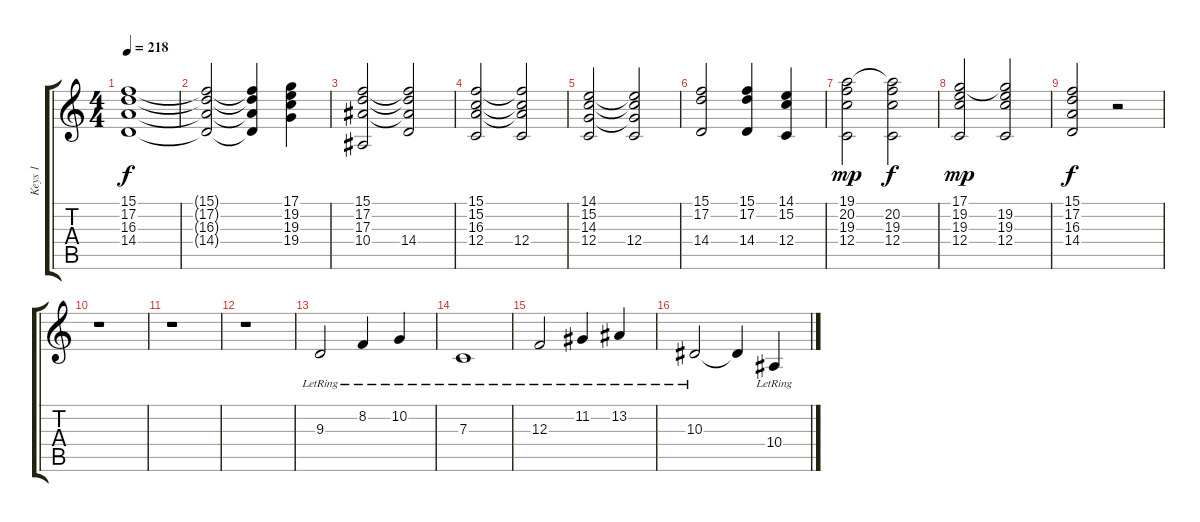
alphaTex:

\track ("Keys 1" "Keys 1") {instrument electricgrandpiano}
\staff {score tabs}
\tuning (D4 A3 F3 C3 G2 C2) {hide}
\ts (4 4)
\tempo 218
\clef g2
\ks c
(15.1 17.2 16.3 14.4).1{dy f} |
(15.1{t} 17.2{t} 16.3{t} 14.4{t}).2 (15.1{t} 17.2{t} 16.3{t} 14.4{t}).4 (17.1 19.2 19.3 19.4).4 |
(15.1 17.2 17.3 10.4).2{instrument drawbarorgan} (15.1{t} 17.2{t} 17.3{t} 14.4).2 |
(15.1 15.2 16.3 12.4).2 (15.1{t} 15.2{t} 16.3{t} 12.4).2 |
(14.1 15.2 14.3 12.4).2 (14.1{t} 15.2{t} 14.3{t} 12.4).2 |
(15.1 17.2 14.4).2 (15.1 17.2 14.4).4 (14.1 15.2 12.4).4 |
(19.1 20.2 19.3 12.4).2{dy mp instrument drawbarorgan} (19.1{t} 20.2 19.3 12.4).2{dy f} |
(17.1 19.2 19.3 12.4).2{dy mp} (17.1{t} 19.2 19.3 12.4).2 |
(15.1 17.2 16.3 14.4).2{dy f} r.2 |
r.1 |
r.1 |
r.1 |
9.3{lr}.2{instrument electricgrandpiano} 8.2{lr}.4 10.2{lr}.4 |
7.3{lr}.1 |
12.3{lr}.2 11.2{lr}.4 13.2{lr}.4 |
10.3{lr}.2 10.3{t}.4 10.4{lr}.4
